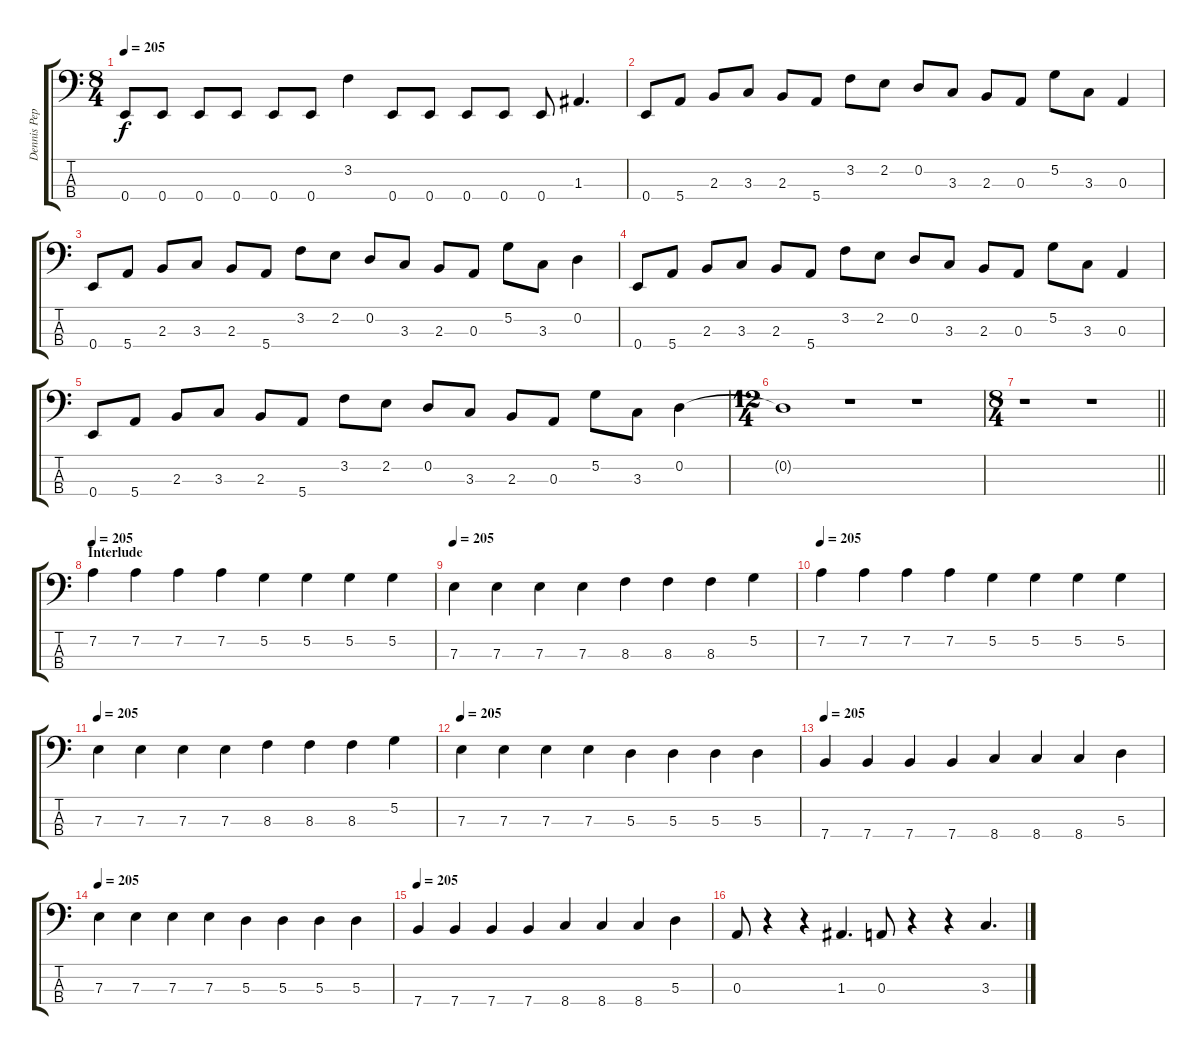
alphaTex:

\track ("Dennis Pepa - Bass" "Dennis Pep") {instrument electricbasspick}
\staff {score tabs}
\tuning (G2 D2 A1 E1) {hide}
\ts (8 4)
\tempo 205
\clef f4
\ks c
0.4.8{dy f} 0.4.8 0.4.8 0.4.8 0.4.8 0.4.8 3.2.4 0.4.8 0.4.8 0.4.8 0.4.8 0.4.8 1.3.4{d} |
0.4.8 5.4.8 2.3.8 3.3.8 2.3.8 5.4.8 3.2.8 2.2.8 0.2.8 3.3.8 2.3.8 0.3.8 5.2.8 3.3.8 0.3.4 |
0.4.8 5.4.8 2.3.8 3.3.8 2.3.8 5.4.8 3.2.8 2.2.8 0.2.8 3.3.8 2.3.8 0.3.8 5.2.8 3.3.8 0.2.4 |
0.4.8 5.4.8 2.3.8 3.3.8 2.3.8 5.4.8 3.2.8 2.2.8 0.2.8 3.3.8 2.3.8 0.3.8 5.2.8 3.3.8 0.3.4 |
0.4.8 5.4.8 2.3.8 3.3.8 2.3.8 5.4.8 3.2.8 2.2.8 0.2.8 3.3.8 2.3.8 0.3.8 5.2.8 3.3.8 0.2.4 |
\ts (12 4)
0.2{t}.1 r.1 r.1 |
\ts (8 4)
\barLineRight lightlight
r.1 r.1 |
\section ("" "Interlude")
\tempo 205
7.2.4 7.2.4 7.2.4 7.2.4 5.2.4 5.2.4 5.2.4 5.2.4 |
\tempo 205
7.3.4 7.3.4 7.3.4 7.3.4 8.3.4 8.3.4 8.3.4 5.2.4 |
\tempo 205
7.2.4 7.2.4 7.2.4 7.2.4 5.2.4 5.2.4 5.2.4 5.2.4 |
\tempo 205
7.3.4 7.3.4 7.3.4 7.3.4 8.3.4 8.3.4 8.3.4 5.2.4 |
\tempo 205
7.3.4 7.3.4 7.3.4 7.3.4 5.3.4 5.3.4 5.3.4 5.3.4 |
\tempo 205
7.4.4 7.4.4 7.4.4 7.4.4 8.4.4 8.4.4 8.4.4 5.3.4 |
\tempo 205
7.3.4 7.3.4 7.3.4 7.3.4 5.3.4 5.3.4 5.3.4 5.3.4 |
\tempo 205
7.4.4 7.4.4 7.4.4 7.4.4 8.4.4 8.4.4 8.4.4 5.3.4 |
0.3.8 r.4 r.4 1.3.4{d} 0.3.8 r.4 r.4 3.3.4{d}
